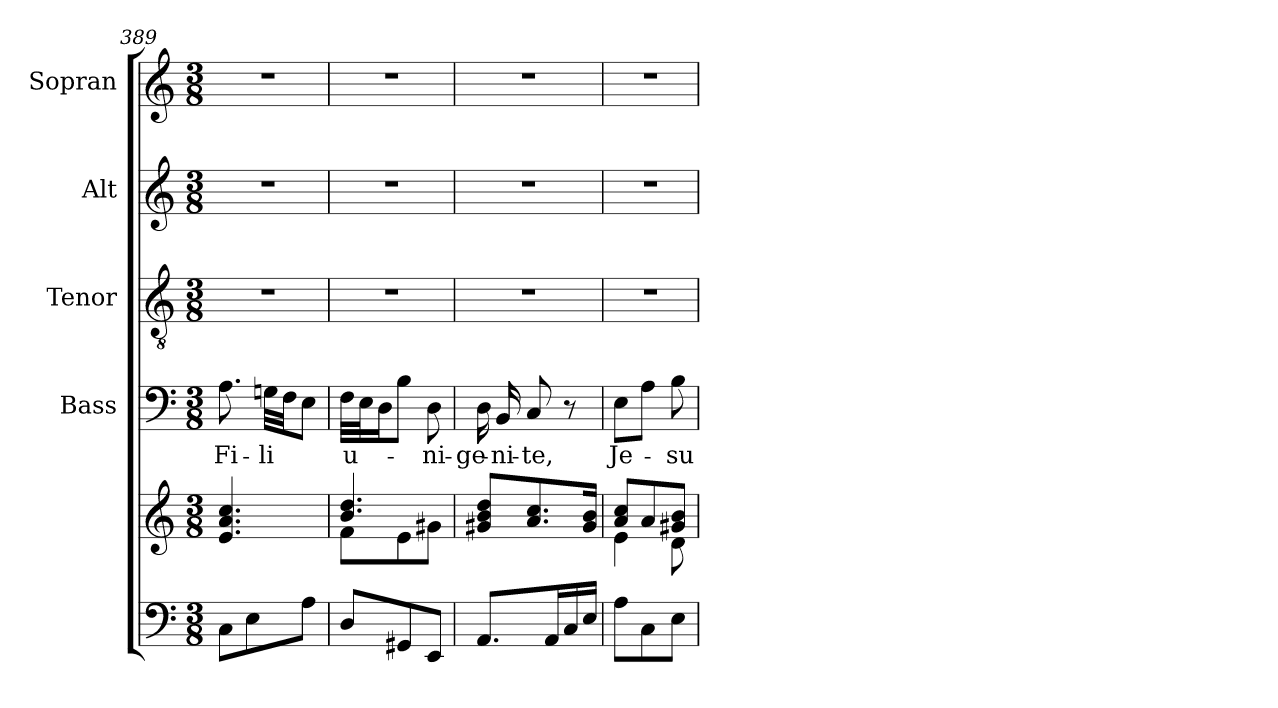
**kern	**kern	**kern	**text	**kern	**kern	**kern
*part5	*part5	*part4	*part4	*part3	*part2	*part1
*staff6	*staff5	*staff4	*staff4	*staff3	*staff2	*staff1
*	*	*I"Bass	*	*I"Tenor	*I"Alt	*I"Sopran
*	*	*I'B.	*	*I'T.	*I'A.	*I'S.
*clefF4	*clefG2	*clefF4	*	*clefGv2	*clefG2	*clefG2
*k[]	*k[]	*k[]	*	*k[]	*k[]	*k[]
*C:	*C:	*C:	*	*C:	*C:	*C:
*M3/8	*M3/8	*M3/8	*	*M3/8	*M3/8	*M3/8
=389	=389	=389	=389	=389	=389	=389
!	!	!	!LO:LY:b	!	!	!
8C\L	4.e/ 4.a/ 4.cc/	8.A\	Fi-	4.r	4.r	4.r
8E\	.	.	.	.	.	.
!	!	!	!LO:LY:b	!	!	!
.	.	32Gn\LLL	-li	.	.	.
.	.	32F\JJ	.	.	.	.
8A\J	.	8E\J	.	.	.	.
=390	=390	=390	=390	=390	=390	=390
*	*^	*	*	*	*	*
!	!	!	!	!LO:LY:b	!	!	!
8D/L	4.b/ 4.dd/	8f\L	32F\LLL	u-	4.r	4.r	4.r
.	.	.	32E\J	.	.	.	.
.	.	.	16D\J	.	.	.	.
8GG#X/	.	8e\	8B\J	.	.	.	.
!	!	!	!	!LO:LY:b	!	!	!
8EE/J	.	8g#X\J	8D\	-ni-	.	.	.
=391	=391	=391	=391	=391	=391	=391	=391
!	!	!	!	!LO:LY:b	!	!	!
*	*v	*v	*	*	*	*	*
8.AA/L	8g#X/ 8b/ 8dd/L	16D\	-ge-	4.r	4.r	4.r
!	!	!	!LO:LY:b	!	!	!
.	.	16BB/	-ni-	.	.	.
!	!	!	!LO:LY:b	!	!	!
.	8.a/ 8.cc/	8C/	-te,	.	.	.
16AA/L	.	.	.	.	.	.
16C/	.	8r	.	.	.	.
16E/JJ	16g#/ 16b/Jk	.	.	.	.	.
=392	=392	=392	=392	=392	=392	=392
*	*^	*	*	*	*	*
!	!	!	!	!LO:LY:b	!	!	!
8A\L	8a/ 8cc/L	4e\	8E\L	Je-	4.r	4.r	4.r
8C\	8a/	.	8A\J	.	.	.	.
!	!	!	!	!LO:LY:b	!	!	!
8E\J	8g#X/ 8b/J	8d\	8B\	-su	.	.	.
*	*v	*v	*	*	*	*	*
=	=	=	=	=	=	=
*-	*-	*-	*-	*-	*-	*-
